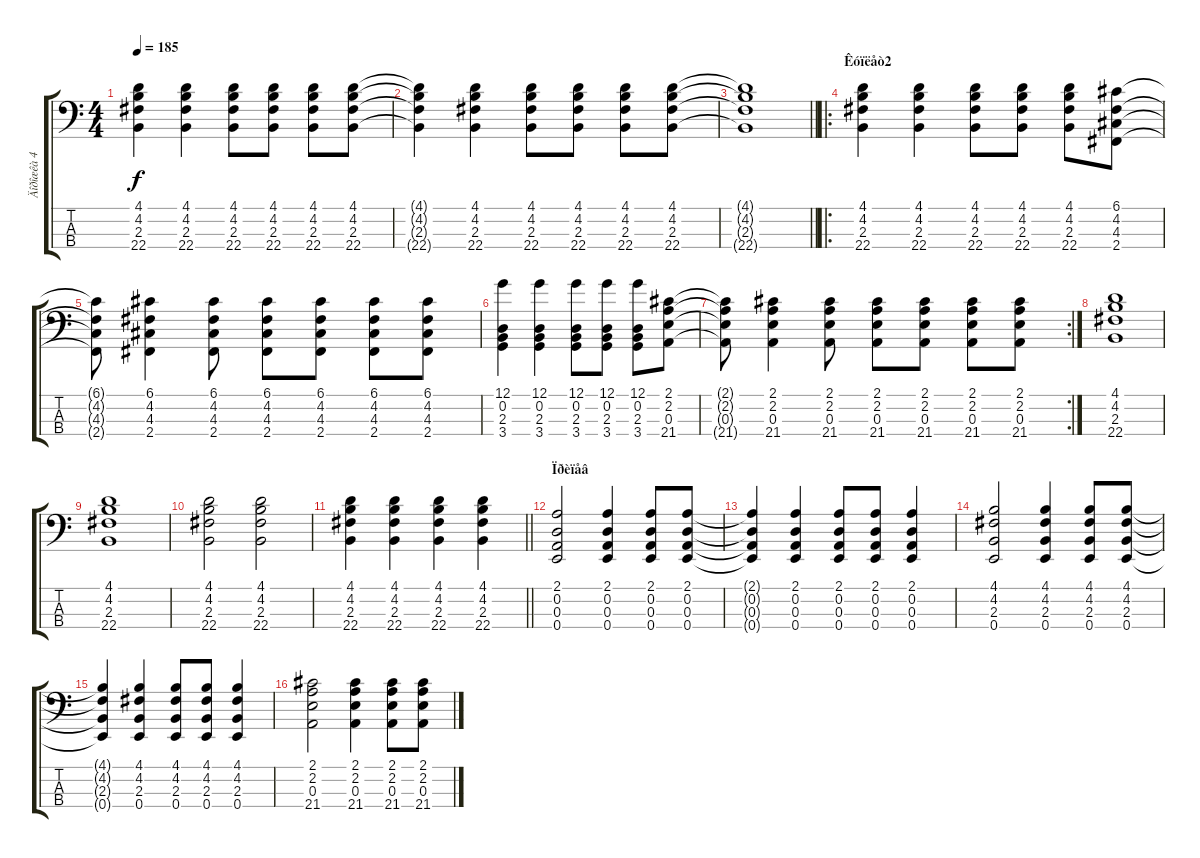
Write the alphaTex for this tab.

\track ("Äîðîæêà 4" "Äîðîæêà 4") {instrument acousticbass}
\staff {score tabs}
\tuning (G2 D2 A1 E1) {hide}
\ts (4 4)
\tempo 185
\clef f4
\ks c
(4.1 4.2 2.3 22.4).4{dy f} (4.1 4.2 2.3 22.4).4 (4.1 4.2 2.3 22.4).8 (4.1 4.2 2.3 22.4).8 (4.1 4.2 2.3 22.4).8 (4.1 4.2 2.3 22.4).8 |
(4.1{t} 4.2{t} 2.3{t} 22.4{t}).4 (4.1 4.2 2.3 22.4).4 (4.1 4.2 2.3 22.4).8 (4.1 4.2 2.3 22.4).8 (4.1 4.2 2.3 22.4).8 (4.1 4.2 2.3 22.4).8 |
\barLineRight lightlight
(4.1{t} 4.2{t} 2.3{t} 22.4{t}).1 |
\ro
\section ("" "Êóïëåò2")
(4.1 4.2 2.3 22.4).4 (4.1 4.2 2.3 22.4).4 (4.1 4.2 2.3 22.4).8 (4.1 4.2 2.3 22.4).8 (4.1 4.2 2.3 22.4).8 (6.1 4.2 4.3 2.4).8 |
(6.1{t} 4.2{t} 4.3{t} 2.4{t}).8 (6.1 4.2 4.3 2.4).4 (6.1 4.2 4.3 2.4).8 (6.1 4.2 4.3 2.4).8 (6.1 4.2 4.3 2.4).8 (6.1 4.2 4.3 2.4).8 (6.1 4.2 4.3 2.4).8 |
(12.1 0.2 2.3 3.4).4 (12.1 0.2 2.3 3.4).4 (12.1 0.2 2.3 3.4).8 (12.1 0.2 2.3 3.4).8 (12.1 0.2 2.3 3.4).8 (2.1 2.2 0.3 21.4).8 |
\rc 2
(2.1{t} 2.2{t} 0.3{t} 21.4{t}).8 (2.1 2.2 0.3 21.4).4 (2.1 2.2 0.3 21.4).8 (2.1 2.2 0.3 21.4).8 (2.1 2.2 0.3 21.4).8 (2.1 2.2 0.3 21.4).8 (2.1 2.2 0.3 21.4).8 |
(4.1 4.2 2.3 22.4).1 |
(4.1 4.2 2.3 22.4).1 |
(4.1 4.2 2.3 22.4).2 (4.1 4.2 2.3 22.4).2 |
\barLineRight lightlight
(4.1 4.2 2.3 22.4).4 (4.1 4.2 2.3 22.4).4 (4.1 4.2 2.3 22.4).4 (4.1 4.2 2.3 22.4).4 |
\section ("" "Ïðèïåâ")
(2.1 0.2 0.3 0.4).2 (2.1 0.2 0.3 0.4).4 (2.1 0.2 0.3 0.4).8 (2.1 0.2 0.3 0.4).8 |
(2.1{t} 0.2{t} 0.3{t} 0.4{t}).4 (2.1 0.2 0.3 0.4).4 (2.1 0.2 0.3 0.4).8 (2.1 0.2 0.3 0.4).8 (2.1 0.2 0.3 0.4).4 |
(4.1 4.2 2.3 0.4).2 (4.1 4.2 2.3 0.4).4 (4.1 4.2 2.3 0.4).8 (4.1 4.2 2.3 0.4).8 |
(4.1{t} 4.2{t} 2.3{t} 0.4{t}).4 (4.1 4.2 2.3 0.4).4 (4.1 4.2 2.3 0.4).8 (4.1 4.2 2.3 0.4).8 (4.1 4.2 2.3 0.4).4 |
(2.1 2.2 0.3 21.4).2 (2.1 2.2 0.3 21.4).4 (2.1 2.2 0.3 21.4).8 (2.1 2.2 0.3 21.4).8
